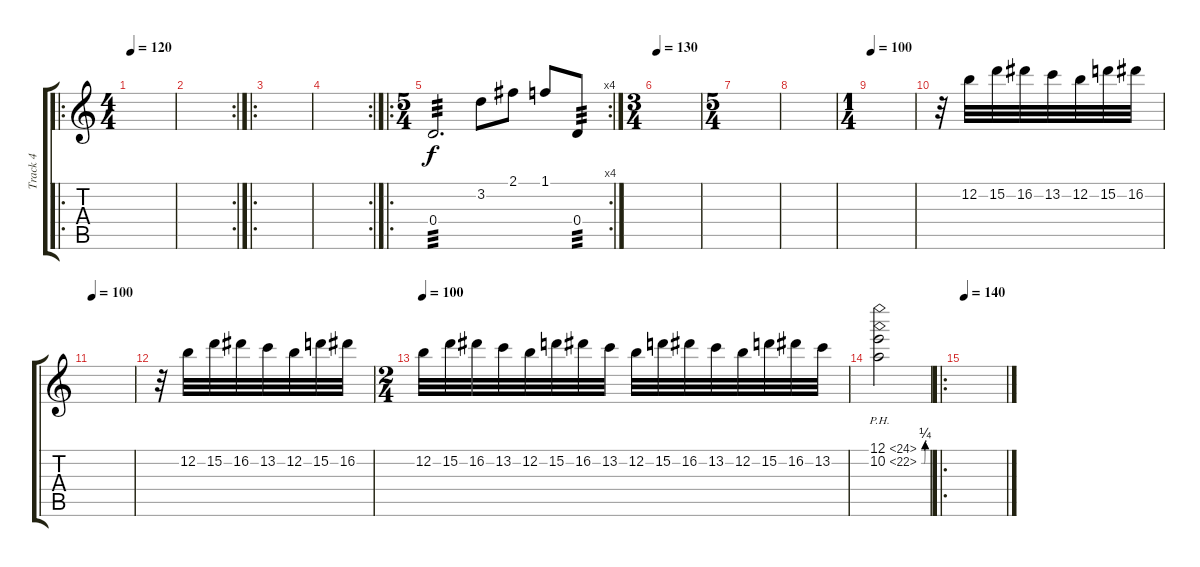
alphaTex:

\track ("Track 4" "Track 4") {instrument distortionguitar}
\staff {score tabs}
\tuning (E4 B3 G3 D3 A2 E2) {hide}
\ro
\ts (4 4)
\tempo 120
\clef g2
\ks c
|
\rc 2
|
\ro
|
\rc 2
|
\ro
\rc 4
\ts (5 4)
0.4.2{d tp 3} 3.2.8 2.1.8 1.1.8 0.4.8{tp 3} |
\ts (3 4)
\tempo 130
|
\ts (5 4)
|
|
\ts (1 4)
\tempo 100
|
r.32 12.2.32 15.2.32 16.2.32 13.2.32 12.2.32 15.2.32 16.2.32 |
\tempo 100
|
r.32 12.2.32 15.2.32 16.2.32 13.2.32 12.2.32 15.2.32 16.2.32 |
\ts (2 4)
\tempo 100
12.2.32 15.2.32 16.2.32 13.2.32 12.2.32 15.2.32 16.2.32 13.2.32 12.2.32 15.2.32 16.2.32 13.2.32 12.2.32 15.2.32 16.2.32 13.2.32 |
(12.1{be (custom 0 0 15 0 35 0 45 1 60 1) ph 12} 10.2{be (custom 0 0 15 0 30 0 45 1 60 1) ph 12}).2 |
\ro
\tempo 140
